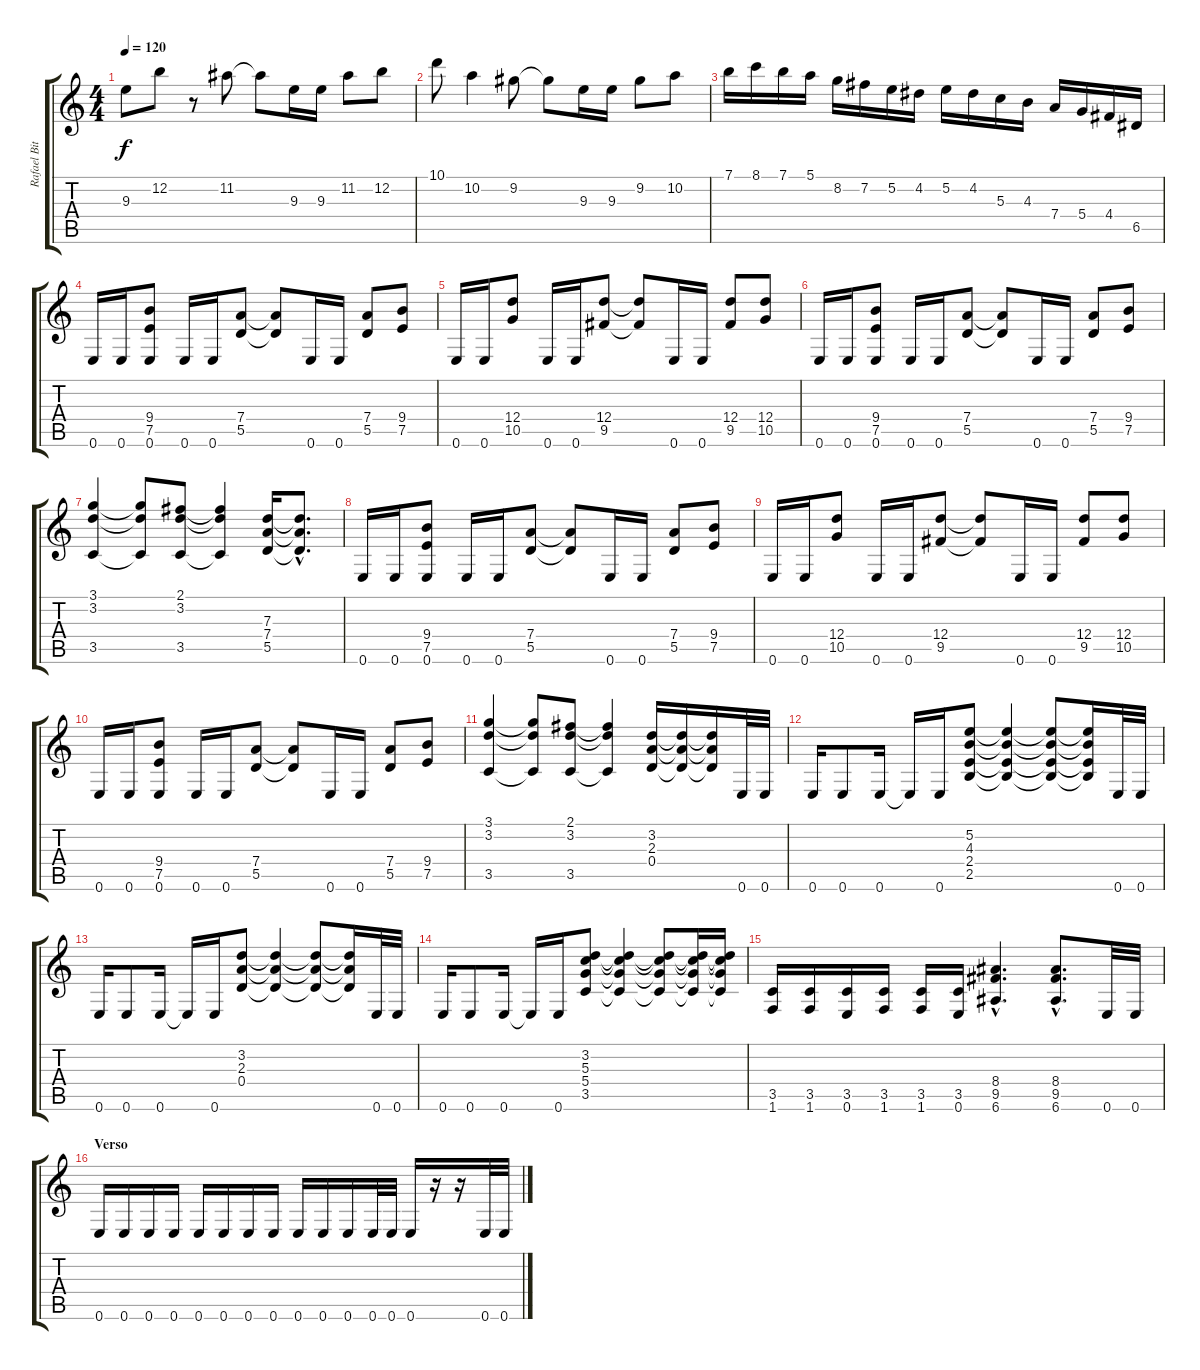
\track ("Rafael Bittencourt" "Rafael Bit") {instrument distortionguitar}
\staff {score tabs}
\tuning (E4 B3 G3 D3 A2 E2) {hide}
\ts (4 4)
\tempo 120
\clef g2
\ks c
9.3.8{dy f} 12.2.8 r.8 11.2.8 11.2{t}.8 9.3.16 9.3.16 11.2.8 12.2.8 |
10.1.8 10.2.4 9.2.8 9.2{t}.8 9.3.16 9.3.16 9.2.8 10.2.8 |
7.1.16 8.1.16 7.1.16 5.1.16 8.2.16 7.2.16 5.2.16 4.2.16 5.2.16 4.2.16 5.3.16 4.3.16 7.4.16 5.4.16 4.4.16 6.5.16 |
0.6.16 0.6.16 (9.4 7.5 0.6).8 0.6.16 0.6.16 (7.4 5.5).8 (7.4{t} 5.5{t}).8 0.6.16 0.6.16 (7.4 5.5).8 (9.4 7.5).8 |
0.6.16 0.6.16 (12.4 10.5).8 0.6.16 0.6.16 (12.4 9.5).8 (12.4{t} 9.5{t}).8 0.6.16 0.6.16 (12.4 9.5).8 (12.4 10.5).8 |
0.6.16 0.6.16 (9.4 7.5 0.6).8 0.6.16 0.6.16 (7.4 5.5).8 (7.4{t} 5.5{t}).8 0.6.16 0.6.16 (7.4 5.5).8 (9.4 7.5).8 |
(3.1 3.2 3.5).4 (3.1{t} 3.2{t} 3.5{t}).8 (2.1 3.2 3.5).8 (2.1{t} 3.2{t} 3.5{t}).4 (7.3 7.4 5.5).16 (7.3{hac t} 7.4{hac t} 5.5{hac t}).8{d} |
0.6.16 0.6.16 (9.4 7.5 0.6).8 0.6.16 0.6.16 (7.4 5.5).8 (7.4{t} 5.5{t}).8 0.6.16 0.6.16 (7.4 5.5).8 (9.4 7.5).8 |
0.6.16 0.6.16 (12.4 10.5).8 0.6.16 0.6.16 (12.4 9.5).8 (12.4{t} 9.5{t}).8 0.6.16 0.6.16 (12.4 9.5).8 (12.4 10.5).8 |
0.6.16 0.6.16 (9.4 7.5 0.6).8 0.6.16 0.6.16 (7.4 5.5).8 (7.4{t} 5.5{t}).8 0.6.16 0.6.16 (7.4 5.5).8 (9.4 7.5).8 |
(3.1 3.2 3.5).4 (3.1{t} 3.2{t} 3.5{t}).8 (2.1 3.2 3.5).8 (2.1{t} 3.2{t} 3.5{t}).4 (3.2 2.3 0.4).16 (3.2{t} 2.3{t} 0.4{t}).16 (3.2{t} 2.3{t} 0.4{t}).16 0.6.32 0.6.32 |
0.6.16 0.6.8 0.6.16 0.6{t}.16 0.6.16 (5.2 4.3 2.4 2.5).8 (5.2{t} 4.3{t} 2.4{t} 2.5{t}).4 (5.2{t} 4.3{t} 2.4{t} 2.5{t}).8 (5.2{t} 4.3{t} 2.4{t} 2.5{t}).16 0.6.32 0.6.32 |
0.6.16 0.6.8 0.6.16 0.6{t}.16 0.6.16 (3.2 2.3 0.4).8 (3.2{t} 2.3{t} 0.4{t}).4 (3.2{t} 2.3{t} 0.4{t}).8 (3.2{t} 2.3{t} 0.4{t}).16 0.6.32 0.6.32 |
0.6.16 0.6.8 0.6.16 0.6{t}.16 0.6.16 (3.2 5.3 5.4 3.5).8 (3.2{t} 5.3{t} 5.4{t} 3.5{t}).4 (3.2{t} 5.3{t} 5.4{t} 3.5{t}).8 (3.2{t} 5.3{t} 5.4{t} 3.5{t}).16 (3.2{t} 5.3{t} 5.4{t} 3.5{t}).16 |
(3.5 1.6).16 (3.5 1.6).16 (3.5 0.6).16 (3.5 1.6).16 (3.5 1.6).16 (3.5 0.6).16 (8.4{hac} 9.5{hac} 6.6{hac}).4{d} (8.4{hac} 9.5{hac} 6.6{hac}).8{d} 0.6.32 0.6.32 |
\section ("" "Verso")
0.6.16 0.6.16 0.6.16 0.6.16 0.6.16 0.6.16 0.6.16 0.6.16 0.6.16 0.6.16 0.6.16 0.6.32 0.6.32 0.6.16 r.16 r.16 0.6.32 0.6.32
